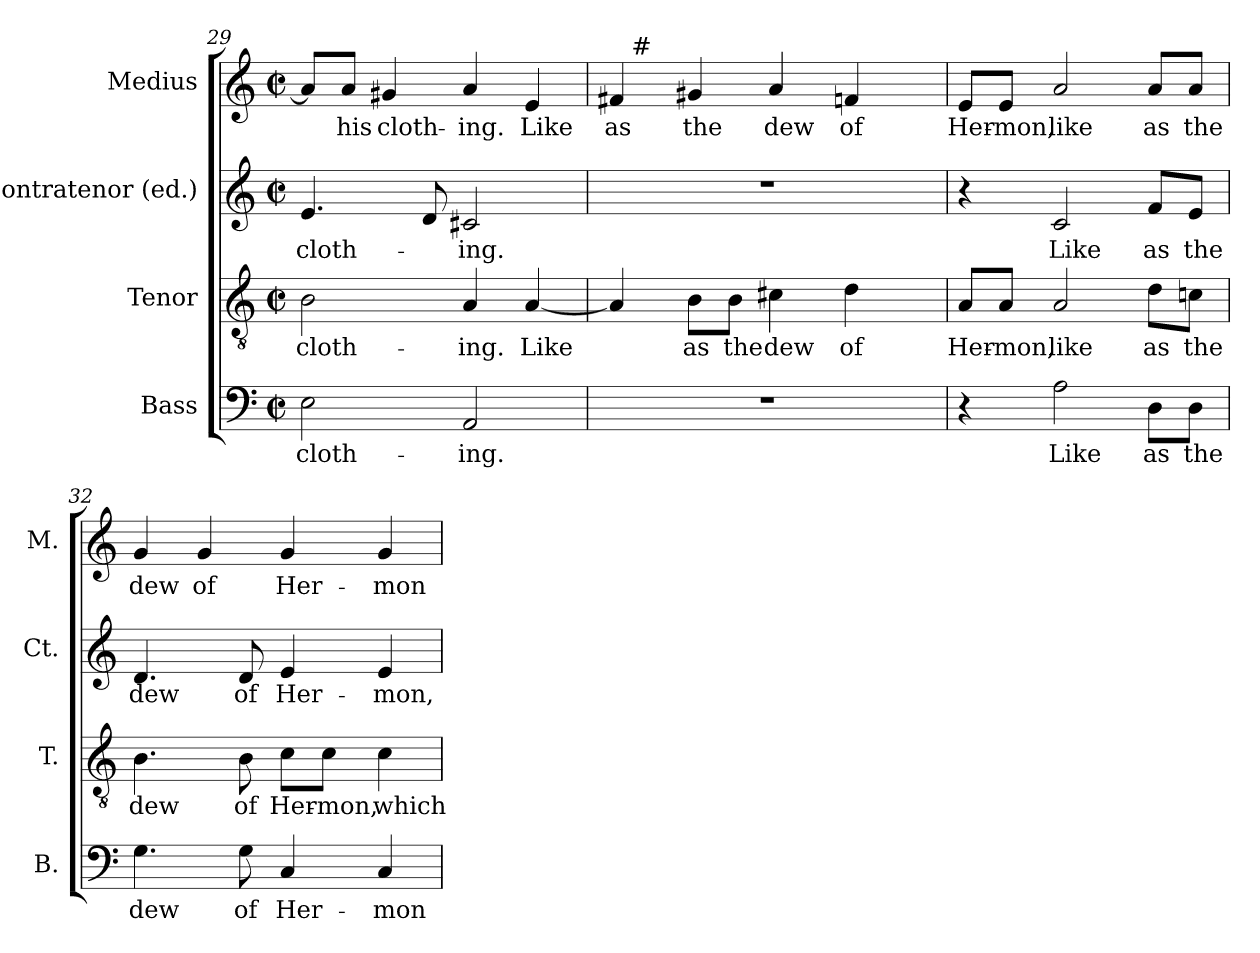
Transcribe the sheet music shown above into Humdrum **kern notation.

**kern	**text	**kern	**text	**kern	**text	**kern	**text
*part4	*part4	*part3	*part3	*part2	*part2	*part1	*part1
*staff4	*staff4	*staff3	*staff3	*staff2	*staff2	*staff1	*staff1
*I"Bass	*	*I"Tenor	*	*I"Contratenor (ed.)	*	*I"Medius	*
*I'B.	*	*I'T.	*	*I'Ct.	*	*I'M.	*
*clefF4	*	*clefGv2	*	*clefG2	*	*clefG2	*
*	*	*ITrd7c12	*	*	*	*	*
*k[]	*	*k[]	*	*k[]	*	*k[]	*
*C:	*	*C:	*	*C:	*	*C:	*
*M2/2	*	*M2/2	*	*M2/2	*	*M2/2	*
*met(c|)	*	*met(c|)	*	*met(c|)	*	*met(c|)	*
=29	=29	=29	=29	=29	=29	=29	=29
!	!LO:LY:b:color=#000000	!	!	!	!	!	!
!	!	!	!LO:LY:b:color=#000000	!	!	!	!
!	!	!	!	!	!LO:LY:b:color=#000000	!	!
2Ei\	cloth-	2BBi\	cloth-	4.ei/	cloth-	8ai/L]	.
!	!	!	!	!	!	!	!LO:LY:b:color=#000000
.	.	.	.	.	.	8ai/J	his
!	!	!	!	!	!	!	!LO:LY:b:color=#000000
.	.	.	.	.	.	4g#Xi/	cloth-
.	.	.	.	8di/	.	.	.
!	!LO:LY:b:color=#000000	!	!	!	!	!	!
!	!	!	!LO:LY:b:color=#000000	!	!	!	!
!	!	!	!	!	!LO:LY:b:color=#000000	!	!
!	!	!	!	!	!	!	!LO:LY:b:color=#000000
2AAi/	-ing.	4AAi/	-ing.	2c#Xi/	-ing.	4ai/	-ing.
!	!	!	!LO:LY:b:color=#000000	!	!	!	!
!	!	!	!	!	!	!	!LO:LY:b:color=#000000
.	.	[<4AAi/	Like	.	.	4ei/	Like
=30	=30	=30	=30	=30	=30	=30	=30
!	!	!	!	!	!	!	!LO:LY:b:color=#000000
*	*	*	*	*	*	*^	*
1r	.	4AAi/]	.	1r	.	4f#i/	32ryy	as
.	.	.	.	.	.	.	256ryy	.
!	!	!	!	!	!	!	!LO:TX:a:t=#	!
.	.	.	.	.	.	.	2ryy	.
!	!	!	!LO:LY:b:color=#000000	!	!	!	!	!
!	!	!	!	!	!	!	!	!LO:LY:b:color=#000000
.	.	8BBi\L	as	.	.	4g#Xi/	.	the
!	!	!	!LO:LY:b:color=#000000	!	!	!	!	!
.	.	8BBi\J	the	.	.	.	.	.
!	!	!	!LO:LY:b:color=#000000	!	!	!	!	!
!	!	!	!	!	!	!	!	!LO:LY:b:color=#000000
.	.	4C#Xi\	dew	.	.	4ai/	.	dew
.	.	.	.	.	.	.	4ryy	.
!	!	!	!LO:LY:b:color=#000000	!	!	!	!	!
!	!	!	!	!	!	!	!	!LO:LY:b:color=#000000
.	.	4Di\	of	.	.	4fni/	.	of
.	.	.	.	.	.	.	8ryy	.
.	.	.	.	.	.	.	16ryy	.
.	.	.	.	.	.	.	64..ryy	.
*	*	*	*	*	*	*v	*v	*
!!LO:LB:g=z
=31	=31	=31	=31	=31	=31	=31	=31
*	*	*	*	*	*	*^	*
!	!	!	!LO:LY:b:color=#000000	!	!	!	!	!
*	*	*	*	*	*	*v	*v	*
*	*	*	*	*	*	*^	*
!	!	!	!	!	!	!	!	!LO:LY:b:color=#000000
*	*	*	*	*	*	*v	*v	*
4r	.	8AAi/L	Her-	4r	.	8ei/L	Her-
!	!	!	!LO:LY:b:color=#000000	!	!	!	!
!	!	!	!	!	!	!	!LO:LY:b:color=#000000
.	.	8AAi/J	-mon,	.	.	8ei/J	-mon,
!	!LO:LY:b:color=#000000	!	!	!	!	!	!
!	!	!	!LO:LY:b:color=#000000	!	!	!	!
!	!	!	!	!	!LO:LY:b:color=#000000	!	!
!	!	!	!	!	!	!	!LO:LY:b:color=#000000
2Ai\	Like	2AAi/	like	2ci/	Like	2ai/	like
!	!LO:LY:b:color=#000000	!	!	!	!	!	!
!	!	!	!LO:LY:b:color=#000000	!	!	!	!
!	!	!	!	!	!LO:LY:b:color=#000000	!	!
!	!	!	!	!	!	!	!LO:LY:b:color=#000000
8Di\L	as	8Di\L	as	8fi/L	as	8ai/L	as
!	!LO:LY:b:color=#000000	!	!	!	!	!	!
!	!	!	!LO:LY:b:color=#000000	!	!	!	!
!	!	!	!	!	!LO:LY:b:color=#000000	!	!
!	!	!	!	!	!	!	!LO:LY:b:color=#000000
8Di\J	the	8Cni\J	the	8ei/J	the	8ai/J	the
=32	=32	=32	=32	=32	=32	=32	=32
!	!LO:LY:b:color=#000000	!	!	!	!	!	!
!	!	!	!LO:LY:b:color=#000000	!	!	!	!
!	!	!	!	!	!LO:LY:b:color=#000000	!	!
!	!	!	!	!	!	!	!LO:LY:b:color=#000000
4.Gi\	dew	4.BBi\	dew	4.di/	dew	4gi/	dew
!	!	!	!	!	!	!	!LO:LY:b:color=#000000
.	.	.	.	.	.	4gi/	of
!	!LO:LY:b:color=#000000	!	!	!	!	!	!
!	!	!	!LO:LY:b:color=#000000	!	!	!	!
!	!	!	!	!	!LO:LY:b:color=#000000	!	!
8Gi\	of	8BBi\	of	8di/	of	.	.
!	!LO:LY:b:color=#000000	!	!	!	!	!	!
!	!	!	!LO:LY:b:color=#000000	!	!	!	!
!	!	!	!	!	!LO:LY:b:color=#000000	!	!
!	!	!	!	!	!	!	!LO:LY:b:color=#000000
4Ci/	Her-	8Ci\L	Her-	4ei/	Her-	4gi/	Her-
!	!	!	!LO:LY:b:color=#000000	!	!	!	!
.	.	8Ci\J	-mon,	.	.	.	.
!	!LO:LY:b:color=#000000	!	!	!	!	!	!
!	!	!	!LO:LY:b:color=#000000	!	!	!	!
!	!	!	!	!	!LO:LY:b:color=#000000	!	!
!	!	!	!	!	!	!	!LO:LY:b:color=#000000
4Ci/	-mon	4Ci\	which	4ei/	-mon,	4gi/	-mon
=	=	=	=	=	=	=	=
*-	*-	*-	*-	*-	*-	*-	*-
